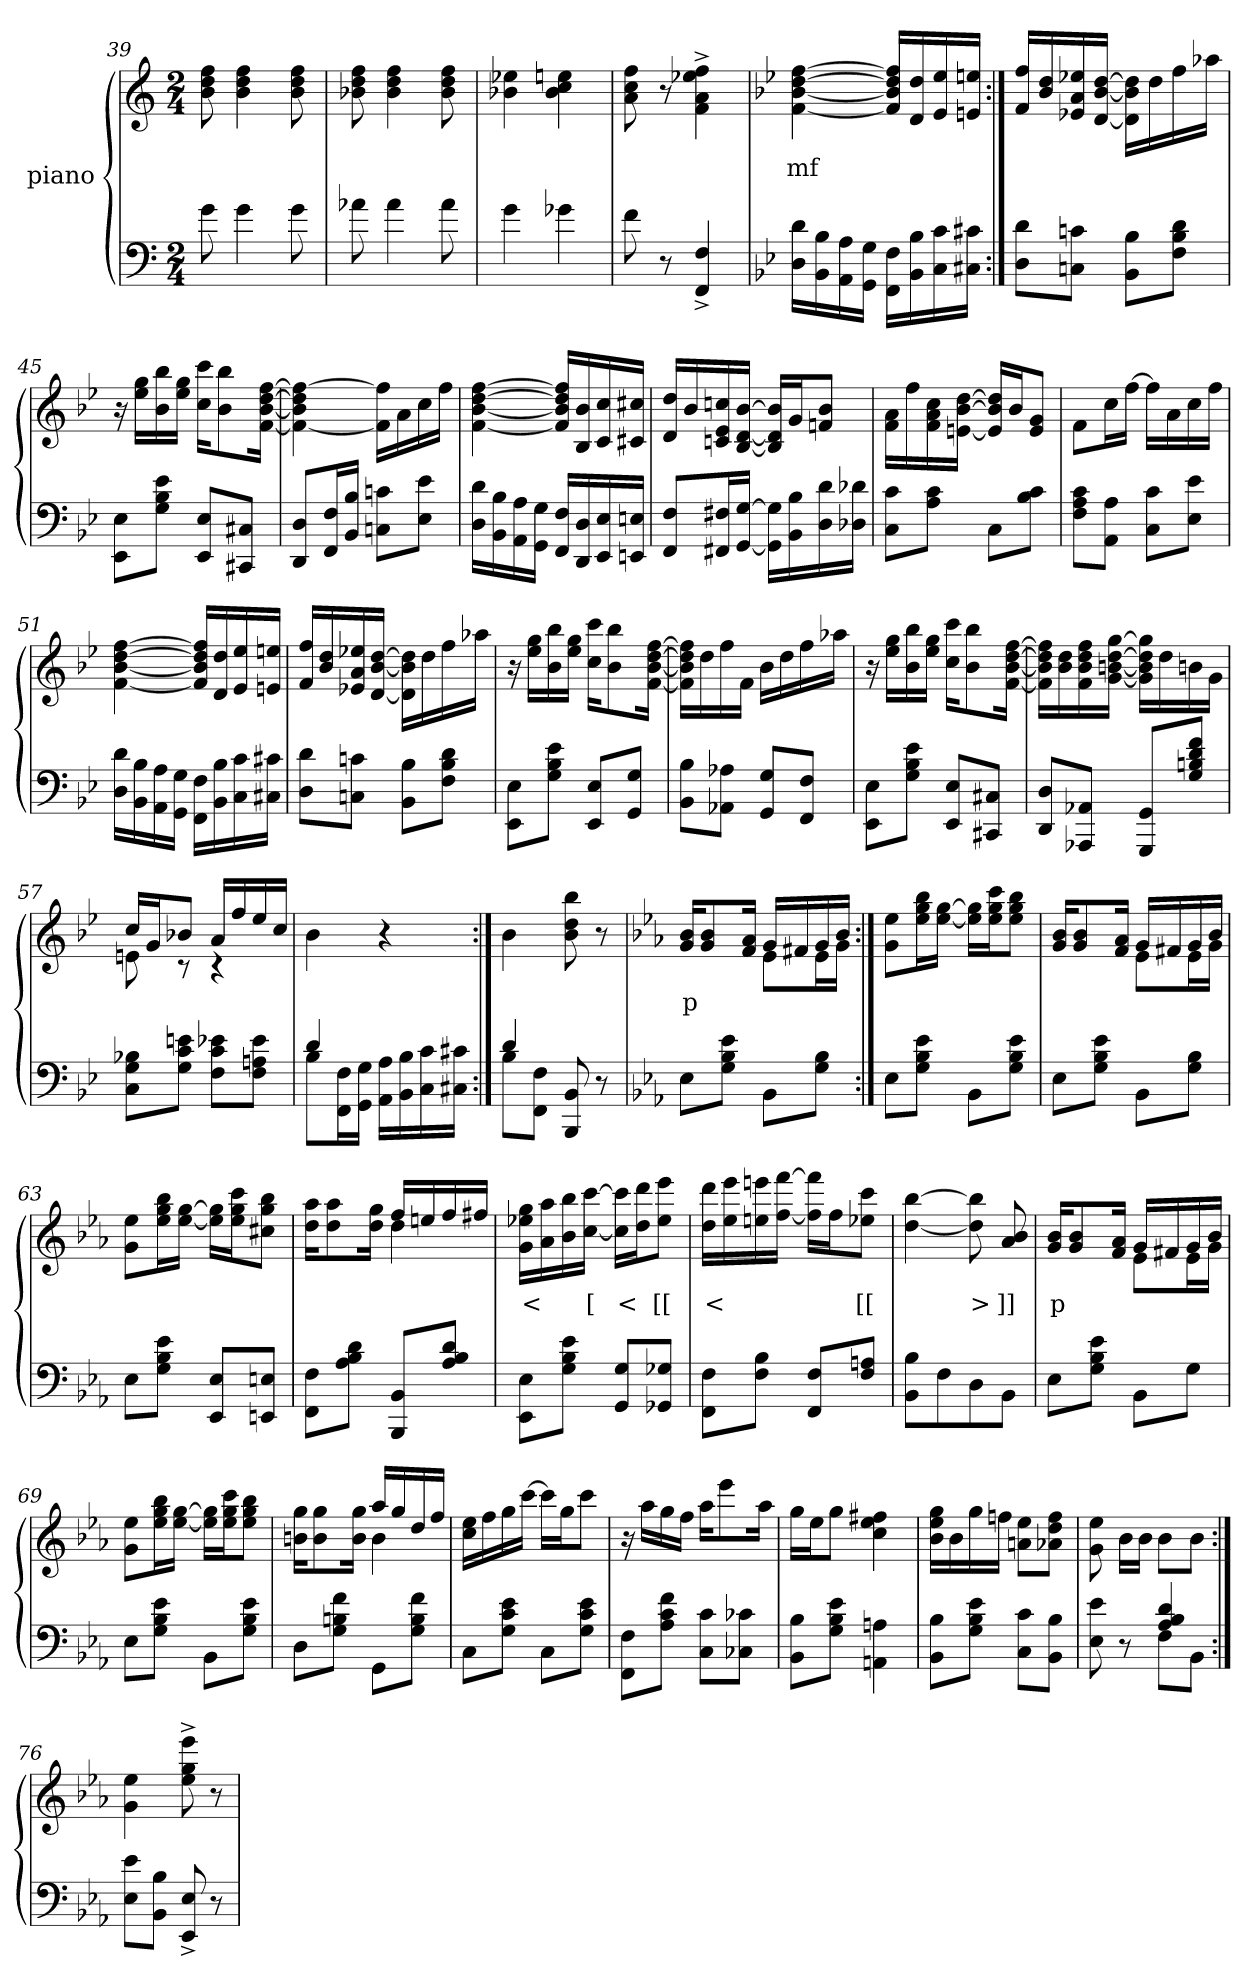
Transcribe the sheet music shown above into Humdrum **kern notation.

**kern	**kern	**text
*part2	*part1	*part1
*staff2	*staff1	*staff1
*	*I"piano	*
*clefF4	*clefG2	*
*k[]	*k[]	*
*M2/4	*M2/4	*
=39	=39	=39
8g	8ff 8dd 8b	.
4g	4ff 4dd 4b	.
8g	8ff 8dd 8b	.
=40	=40	=40
8a-X	8ff 8dd 8b-X	.
4a-	4ff 4dd 4b-	.
8a-	8ff 8dd 8b-	.
=41	=41	=41
4g	4ee-X 4b-X	.
4g-X	4een 4cc 4b-	.
=42	=42	=42
8f	8ff 8cc 8a	.
8r	8r	.
4F^> 4FF^>	4ff^> 4ee-X^> 4a^> 4f^>	.
=43	=43	=43
*k[b-e-]	*k[b-e-]	*
16d 16DLL	[4ff [4dd [4b- [4f	mf
16B- 16BB-	.	.
16A 16AA	.	.
16G 16GGJJ	.	.
16F 16FFLL	16ff] 16dd] 16b-] 16f]LL	.
16B- 16BB-	16dd 16d	.
16c 16C	16ee- 16e-	.
16c#X 16C#XJJ	16een 16enJJ	.
=44:|!	=44:|!	=44:|!
8d 8DL	16ff 16fLL	.
.	16dd 16b-	.
8cn 8CnJ	16ee-X 16a 16e-X	.
.	[16dd [16b- [16dJJ	.
8B- 8BB-L	16dd] 16b-] 16d]LL	.
.	16dd	.
8d 8B- 8FJ	16ff	.
.	16aa-XJJ	.
=45	=45	=45
8E- 8EE-L	16r	.
.	16gg 16ee-LL	.
8e- 8B- 8GJ	16bb- 16b-	.
.	16gg 16ee-JJ	.
8E- 8EE-L	16ccc 16ccKL	.
.	8bb- 8b-	.
8C#X 8CC#XJ	.	.
.	[16ff [16dd [16b- [16fJk	.
=46	=46	=46
8D 8DDL	4ff_ 4dd] 4b-] 4f_	.
16F 16FFL	.	.
16B- 16BB-JJ	.	.
8cn 8CnL	16ff] 16f]LL	.
.	16a	.
8e- 8E-J	16cc	.
.	16ffJJ	.
=47	=47	=47
16d 16DLL	[4ff [4dd [4b- [4f	.
16B- 16BB-	.	.
16A 16AA	.	.
16G 16GGJJ	.	.
16F 16FFLL	16ff] 16dd] 16b-] 16f]LL	.
16D 16DD	16b- 16B-	.
16E- 16EE-	16cc 16c	.
16En 16EEnJJ	16cc#X 16c#XJJ	.
=48	=48	=48
8F 8FFL	16dd 16dLL	.
.	16b-	.
16F#X 16FF#XL	16ccn 16e- 16cn	.
[16G [16GGJJ	[16b- [16d [16B-JJ	.
16G] 16GG]LL	16b-] 16d] 16B-]LL	.
16B- 16BB-	16gJ	.
16d 16D	8b- 8fnJ	.
16d-X 16D-XJJ	.	.
=49	=49	=49
8c 8CL	16a 16fLL	.
.	16ff	.
8c 8AJ	16cc 16a 16f	.
.	[16dd [16b- [16enJJ	.
8CL	16dd] 16b-] 16e]LL	.
.	16b-J	.
8c 8B-J	8g 8eJ	.
=50	=50	=50
8c 8A 8FL	8fL	.
8A 8AAJ	16ccL	.
.	[16ffJJ	.
8c 8CL	16ffLL]	.
.	16a	.
8e- 8E-J	16cc	.
.	16ffJJ	.
=51	=51	=51
16d 16DLL	[4ff [4dd [4b- [4f	.
16B- 16BB-	.	.
16A 16AA	.	.
16G 16GGJJ	.	.
16F 16FFLL	16ff] 16dd] 16b-] 16f]LL	.
16B- 16BB-	16dd 16d	.
16c 16C	16ee- 16e-	.
16c#X 16C#XJJ	16een 16enJJ	.
=52	=52	=52
8d 8DL	16ff 16fLL	.
.	16dd 16b-	.
8cn 8CnJ	16ee-X 16a 16e-X	.
.	[16dd [16b- [16dJJ	.
8B- 8BB-L	16dd] 16b-] 16d]LL	.
.	16dd	.
8d 8B- 8FJ	16ff	.
.	16aa-XJJ	.
=53	=53	=53
8E- 8EE-L	16r	.
.	16gg 16ee-LL	.
8e- 8B- 8GJ	16bb- 16b-	.
.	16gg 16ee-JJ	.
8E- 8EE-L	16ccc 16ccKL	.
.	8bb- 8b-	.
8G 8GGJ	.	.
.	[16ff [16dd [16b- [16fJk	.
=54	=54	=54
8B- 8BB-L	16ff] 16dd] 16b-] 16f]LL	.
.	16dd	.
8A-X 8AA-XJ	16ff	.
.	16fJJ	.
8G 8GGL	16b-LL	.
.	16dd	.
8F 8FFJ	16ff	.
.	16aa-XJJ	.
=55	=55	=55
8E- 8EE-L	16r	.
.	16gg 16ee-LL	.
8e- 8B- 8GJ	16bb- 16b-	.
.	16gg 16ee-JJ	.
8E- 8EE-L	16ccc 16ccKL	.
.	8bb- 8b-	.
8C#X 8CC#XJ	.	.
.	[16ff [16dd [16b- [16fJk	.
=56	=56	=56
8D 8DDL	16ff] 16dd] 16b-] 16f]LL	.
.	16dd 16b-	.
8AA-X 8AAA-XJ	16ff 16dd 16b- 16f	.
.	[16gg [16dd [16bn [16gJJ	.
8GG 8GGGL	16gg] 16dd] 16b] 16g]LL	.
.	16dd	.
8f 8d 8Bn 8GJ	16bn	.
.	16gJJ	.
=57	=57	=57
*	*^	*
8B-X 8G 8CL	16ccLL	8en	.
.	16gJ	.	.
8en 8c 8GJ	8b-XJ	8r	.
8e-X 8c 8FL	16aLL	4r	.
.	16ff	.	.
8e- 8An 8FJ	16ee-	.	.
.	16ccJJ	.	.
*	*v	*v	*
=58	=58	=58
*^	*	*
4d	8B-L	4b-	.
.	16F 16FFL	.	.
.	16G 16GGJJ	.	.
4ryy	16A 16AALL	4r	.
.	16B- 16BB-	.	.
.	16c 16C	.	.
.	16c#X 16C#XJJ	.	.
=59:|!	=59:|!	=59:|!	=59:|!
4d	8B-L	4b-	.
.	8F 8FFJ	.	.
4ryy	8BB- 8BBB-	8bb- 8dd 8b-	.
.	8r	8r	.
*v	*v	*	*
=60	=60	=60
*k[b-e-a-]	*k[b-e-a-]	*
*	*^	*
8E-L	16b- 16gKL	4ryy	p
.	8b- 8g	.	.
8e- 8B- 8GJ	.	.	.
.	16a- 16fJk	.	.
8BB-L	16gLL	8e-L	.
.	16f#X	.	.
8B- 8GJ	16g	16e-L	.
.	16b-JJ	16gJJ	.
*	*v	*v	*
=61:|!	=61:|!	=61:|!
8E-L	8ee- 8gL	.
8e- 8B- 8GJ	16bb- 16gg 16ee-L	.
.	[16gg [16ee-JJ	.
8BB-L	16gg] 16ee-]LL	.
.	16ccc 16gg 16ee-J	.
8e- 8B- 8GJ	8bb- 8gg 8ee-J	.
=62	=62	=62
*	*^	*
8E-L	16b- 16gKL	4ryy	.
.	8b- 8g	.	.
8e- 8B- 8GJ	.	.	.
.	16a- 16fJk	.	.
8BB-L	16gLL	8e-L	.
.	16f#X	.	.
8B- 8GJ	16g	16e-L	.
.	16b-JJ	16gJJ	.
*	*v	*v	*
=63	=63	=63
8E-L	8ee- 8gL	.
8e- 8B- 8GJ	16bb- 16gg 16ee-L	.
.	[16gg [16ee-JJ	.
8E- 8EE-L	16gg] 16ee-]LL	.
.	16ccc 16gg 16ee-J	.
8En 8EEnJ	8bb- 8gg 8cc#XJ	.
=64	=64	=64
*	*^	*
8F 8FFL	16aa- 16ddKL	4ryy	.
.	8aa- 8dd	.	.
8d 8B- 8A-J	.	.	.
.	16gg 16ddJk	.	.
8BB- 8BBB-L	16ffLL	4dd	.
.	16een	.	.
8d 8B- 8A-J	16ff	.	.
.	16ff#XJJ	.	.
*	*v	*v	*
=65	=65	=65
8E- 8EE-L	16gg 16ee-X 16gLL	<
.	16aa- 16a-	.
8e- 8B- 8GJ	16bb- 16b-	.
.	[16ccc [16ccJJ	[
8G 8GGL	16ccc] 16cc]LL	<
.	16ddd 16ddJ	.
8G-X 8GG-XJ	8eee- 8ee-J	[[
=66	=66	=66
8F 8FFL	16ddd 16ddLL	<
.	16eee- 16ee-	.
8B- 8FJ	16eeen 16een	.
.	[16fff [16ffJJ	.
8F 8FFL	16fff] 16ff]LL	.
.	16ffJ	.
8An 8FJ	8ccc 8ee-XJ	[[
=67	=67	=67
8B- 8BB-L	[4bb- [4dd	.
8F	.	.
8D	8bb-] 8dd]	>
8BB-J	8b- 8a-	]]
=68	=68	=68
*	*^	*
8E-L	16b- 16gKL	4ryy	p
.	8b- 8g	.	.
8e- 8B- 8GJ	.	.	.
.	16a- 16fJk	.	.
8BB-L	16gLL	8e-L	.
.	16f#X	.	.
8GJ	16g	16e-L	.
.	16b-JJ	16gJJ	.
*	*v	*v	*
=69	=69	=69
8E-L	8ee- 8gL	.
8e- 8B- 8GJ	16bb- 16gg 16ee-L	.
.	[16gg [16ee-JJ	.
8BB-L	16gg] 16ee-]LL	.
.	16ccc 16gg 16ee-J	.
8e- 8B- 8GJ	8bb- 8gg 8ee-J	.
=70	=70	=70
*	*^	*
8DL	16gg 16bnKL	4ryy	.
.	8gg 8b	.	.
8f 8Bn 8GJ	.	.	.
.	16gg 16bJk	.	.
8GGL	16aa-LL	4b	.
.	16gg	.	.
8f 8B 8GJ	16dd	.	.
.	16ffJJ	.	.
*	*v	*v	*
=71	=71	=71
8CL	16ee- 16ccLL	.
.	16ff	.
8e- 8c 8GJ	16gg	.
.	[16cccJJ	.
8CL	16cccLL]	.
.	16ggJ	.
8e- 8c 8GJ	8cccJ	.
=72	=72	=72
8F 8FFL	16r	.
.	16aa-LL	.
8f 8c 8A-J	16gg	.
.	16ffJJ	.
8c 8CL	16aa-KL	.
.	8eee-	.
8c-X 8C-XJ	.	.
.	16aa-Jk	.
=73	=73	=73
8B- 8BB-L	16ggLL	.
.	16ee-J	.
8e- 8B- 8GJ	8ggJ	.
4An 4AAn	4ff#X 4ee- 4cc	.
=74	=74	=74
8B- 8BB-L	16gg 16ee- 16b-LL	.
.	16b-	.
8e- 8B- 8GJ	16gg	.
.	16ffnJJ	.
8c 8CL	8ee- 8anL	.
8B- 8BB-J	8ff 8dd 8a-XJ	.
=75	=75	=75
*^	*	*
4ryy	8e- 8E-	8ee- 8g	.
.	8r	16b-LL	.
.	.	16b-JJ	.
4d 4B- 4A-	8FL	8b-L	.
.	8BB-J	8b-J	.
*v	*v	*	*
=76:|!	=76:|!	=76:|!
8e- 8E-L	4ee- 4g	.
8B- 8BB-J	.	.
8E-^> 8EE-^>	8eee-^> 8gg^> 8ee-^>	.
8r	8r	.
=	=	=
*-	*-	*-
